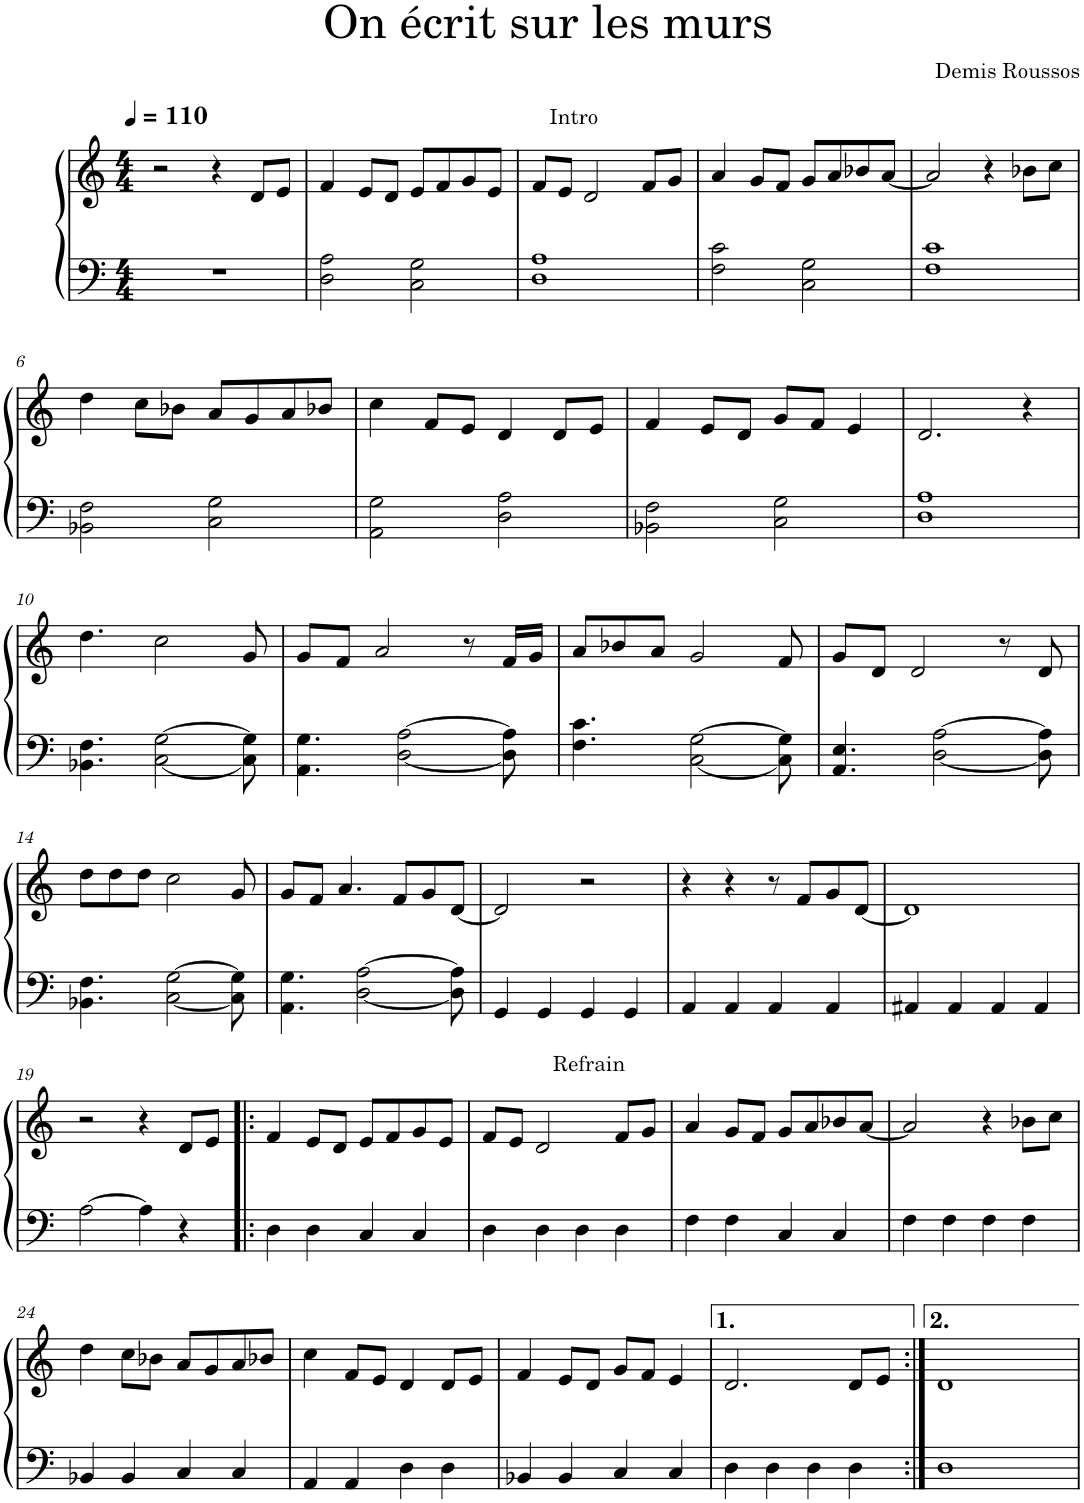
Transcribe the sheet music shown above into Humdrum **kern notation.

**kern	**kern
*part1	*part1
*staff2	*staff1
*I"Piano	*
*I'Pia.	*
*clefF4	*clefG2
*k[]	*k[]
*M4/4	*M4/4
*MM110	*MM110
=1	=1
1r	2r
.	4r
.	8d/L
.	8e/J
=2	=2
2D\ 2A\	4f/
.	8e/L
.	8d/J
2C\ 2G\	8e/L
.	8f/
.	8g/
.	8e/J
=3	=3
1D 1A	8f/L
!	!LO:TX:a:t=Intro
.	8e/J
.	2d/
.	8f/L
.	8g/J
=4	=4
2F\ 2c\	4a/
.	8g/L
.	8f/J
2C\ 2G\	8g/L
.	8a/
.	8b-X/
.	[8a/J
=5	=5
1F 1c	2a/]
.	4r
.	8b-X\L
.	8cc\J
!!LO:LB:g=z
=6	=6
2BB-X\ 2F\	4dd\
.	8cc\L
.	8b-X\J
2C\ 2G\	8a/L
.	8g/
.	8a/
.	8b-X/J
=7	=7
2AA\ 2G\	4cc\
.	8f/L
.	8e/J
2D\ 2A\	4d/
.	8d/L
.	8e/J
=8	=8
2BB-X\ 2F\	4f/
.	8e/L
.	8d/J
2C\ 2G\	8g/L
.	8f/J
.	4e/
=9	=9
1D 1A	2.d/
.	4r
!!LO:LB:g=z
=10	=10
4.BB-X\ 4.F\	4.dd\
[2C\ [2G\	2cc\
8C\] 8G\]	8g/
=11	=11
4.AA\ 4.G\	8g/L
.	8f/J
.	2a/
[2D\ [2A\	.
.	8r
8D\] 8A\]	16f/LL
.	16g/JJ
=12	=12
4.F\ 4.c\	8a/L
.	8b-X/
.	8a/J
[2C\ [2G\	2g/
8C\] 8G\]	8f/
=13	=13
4.AA/ 4.E/	8g/L
.	8d/J
.	2d/
[2D\ [2A\	.
.	8r
8D\] 8A\]	8d/
!!LO:LB:g=z
=14	=14
4.BB-X\ 4.F\	8dd\L
.	8dd\
.	8dd\J
[2C\ [2G\	2cc\
8C\] 8G\]	8g/
=15	=15
4.AA\ 4.G\	8g/L
.	8f/J
.	4.a/
[2D\ [2A\	.
.	8f/L
.	8g/
8D\] 8A\]	[8d/J
=16	=16
4GG/	2d/]
4GG/	.
4GG/	2r
4GG/	.
=17	=17
4AA/	4r
4AA/	4r
4AA/	8r
.	8f/L
4AA/	8g/
.	[8d/J
=18	=18
4AA#X/	1d]
4AA#/	.
4AA#/	.
4AA#/	.
!!LO:LB:g=z
=19	=19
[2A\	2r
4A\]	4r
4r	8d/L
.	8e/J
=20!|:	=20!|:
4D\	4f/
4D\	8e/L
.	8d/J
4C/	8e/L
.	8f/
4C/	8g/
.	8e/J
=21	=21
*	*^
4D\	8f/L	4.ryy
.	8e/J	.
4D\	2d/	.
!	!	!LO:TX:a:t=Refrain
.	.	2ryy
4D\	.	.
4D\	8f/L	.
.	8g/J	8ryy
*	*v	*v
=22	=22
4F\	4a/
4F\	8g/L
.	8f/J
4C/	8g/L
.	8a/
4C/	8b-X/
.	[8a/J
=23	=23
4F\	2a/]
4F\	.
4F\	4r
4F\	8b-X\L
.	8cc\J
!!LO:LB:g=z
=24	=24
4BB-X/	4dd\
4BB-/	8cc\L
.	8b-X\J
4C/	8a/L
.	8g/
4C/	8a/
.	8b-X/J
=25	=25
4AA/	4cc\
4AA/	8f/L
.	8e/J
4D\	4d/
4D\	8d/L
.	8e/J
=26	=26
4BB-X/	4f/
4BB-/	8e/L
.	8d/J
4C/	8g/L
.	8f/J
4C/	4e/
=27	=27
4D\	2.d/
4D\	.
4D\	.
4D\	8d/L
.	8e/J
=28:|!	=28:|!
1D	1d
=	=
*-	*-
